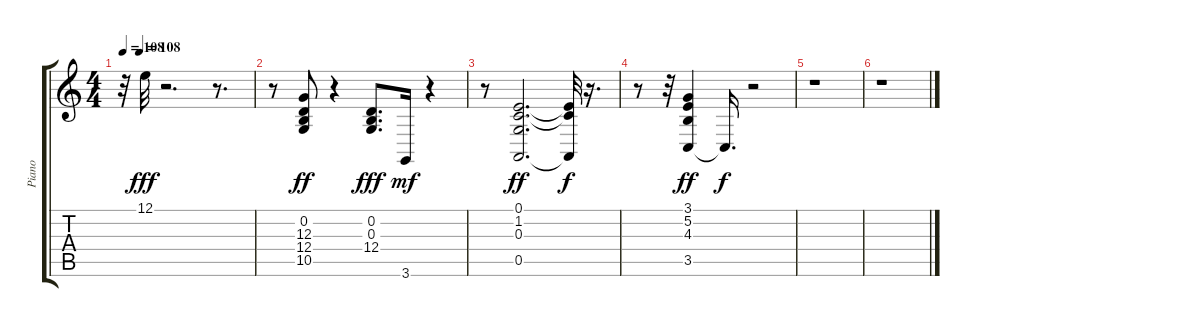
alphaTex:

\track ("Piano" "Piano") {instrument electricpiano2}
\staff {score tabs}
\tuning (E4 B3 G3 D3 A2 E2) {hide}
\ts (4 4)
\tempo 108
\tempo (108 0.125)
\clef g2
\ks c
r.32{dy fff} 12.1.32 r.2{d} r.8{d} |
r.8 (0.2 12.3 12.4 10.5).8{dy ff} r.4 (0.2 0.3 12.4).8{d dy fff} 3.6.16{dy mf} r.4 |
r.8 (0.1 1.2 0.3 0.5).2{d dy ff} (0.1{t} 1.2{t} 0.5{t}).32{dy f} r.16{d} |
r.8 r.32 (3.1 5.2 4.3 3.5).4{dy ff} 3.5{t}.16{d dy f} r.2 |
r.1 |
r.1
